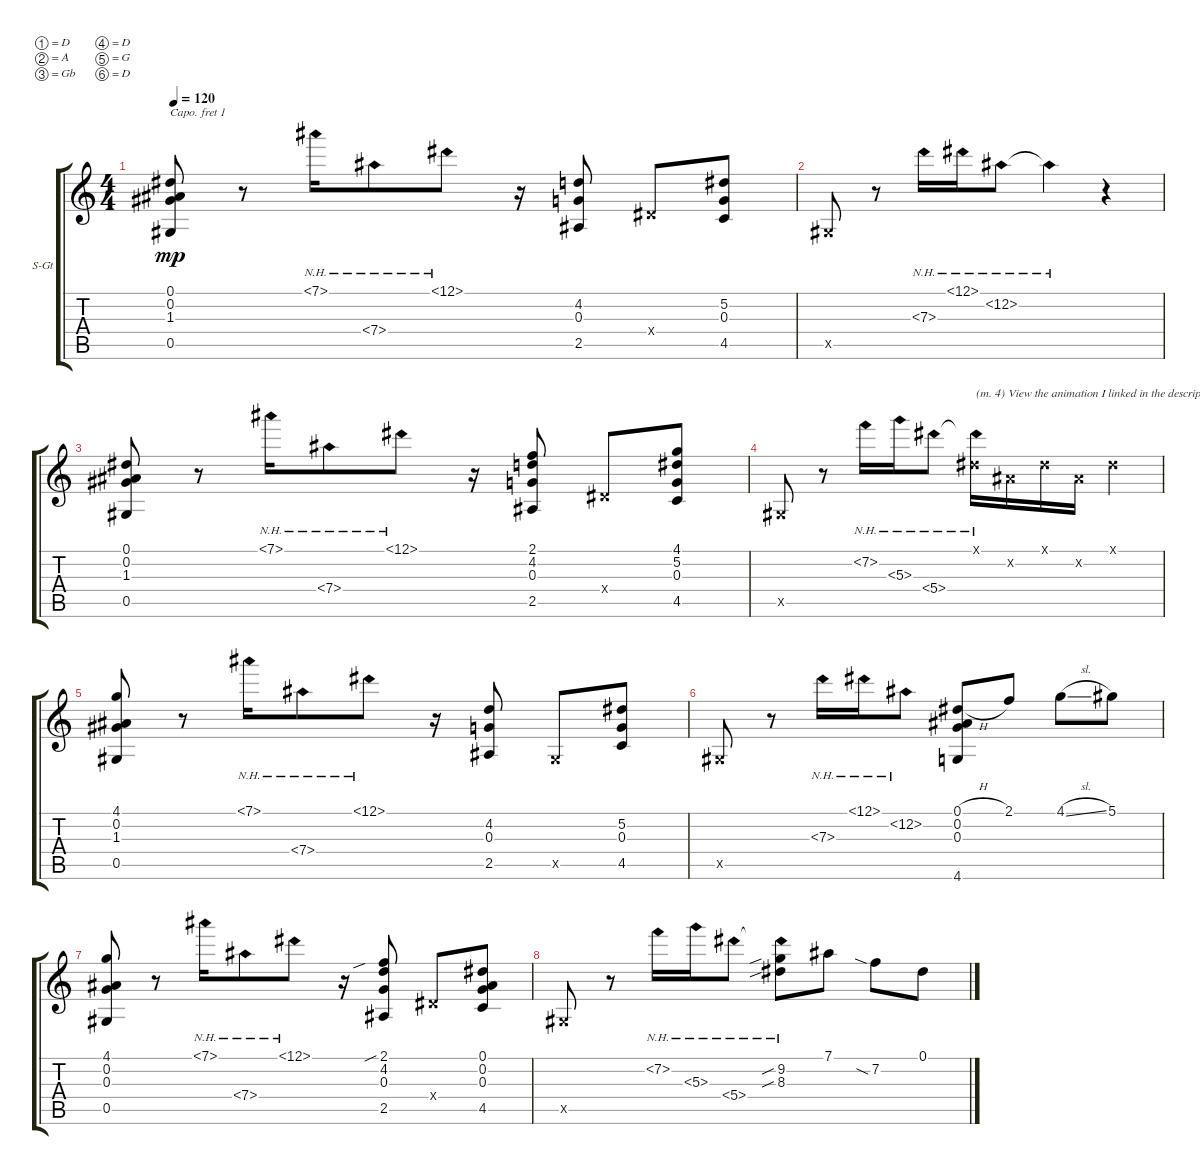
\defaultSystemsLayout 4
\bracketExtendMode groupsimilarinstruments
\firstSystemTrackNameOrientation horizontal
\otherSystemsTrackNameOrientation horizontal
\track ("Steel Guitar" "S-Gt") {instrument acousticguitarsteel}
\staff {score tabs}
\capo 1
\tuning (D4 A3 Gb3 D3 G2 D2)
\ts (4 4)
\tempo 120
\clef g2
\scale
0.308953
\ks c
(0.1 0.2 1.3 0.5).8{dy mp instrument acousticguitarsteel} r.8 7.1{nh}.16 7.4{nh}.8 12.1{nh}.8 r.16 (2.5 4.2 0.3).8 0.4{x}.8 (5.2 4.5 0.3).8 |
\scale
0.239596 0.5{x}.8 r.8 7.3{nh}.16 12.1{nh}.16 12.2{nh}.8 12.2{nh t}.4 r.4 |
\scale
0.45145 (0.1 0.2 1.3 0.5).8 r.8 7.1{nh}.16 7.4{nh}.8 12.1{nh}.8 r.16 (2.5 4.2 2.1 0.3).8 0.4{x}.8 (5.2 4.5 4.1 0.3).8 |
\scale
0.333333 0.5{x}.8 r.8 7.2{nh}.16 5.3{nh}.16 5.4{nh}.8 (5.4{nh t} 0.1{x}).16{txt "(m. 4) View the animation I linked in the description of my post for a tutorial of the percussion!"} 0.2{x}.16 0.1{x}.16 0.2{x}.16 0.1{x}.4 |
\scale
0.333333 (1.3 0.5 0.2 4.1).8 r.8 7.1{nh}.16 7.4{nh}.8 12.1{nh}.8 r.16 (4.2 2.5 0.3).8 0.5{x}.8 (4.5 5.2 0.3).8 |
\scale
0.333333 0.5{x}.8 r.8 7.3{nh}.16 12.1{nh}.16 12.2{nh}.8 (0.2 0.1{h} 4.6 0.3).8 2.1.8 4.1{sl}.8 5.1.8 |
\scale
0.333333 (4.1 0.2 0.3 0.5).8 r.8 7.1{nh}.16 7.4{nh}.8 12.1{nh}.8 r.16 (2.5 4.2 0.3 2.1{sib}).8 0.4{x}.8 (0.2 4.5 0.3 0.1).8 |
\scale
0.333333 0.5{x}.8 r.8 7.2{nh}.16 5.3{nh}.16 5.4{nh}.8 (5.4{nh t} 8.3{sib} 9.2{sib}).8 7.1.8 7.2{sia}.8 0.1.8
